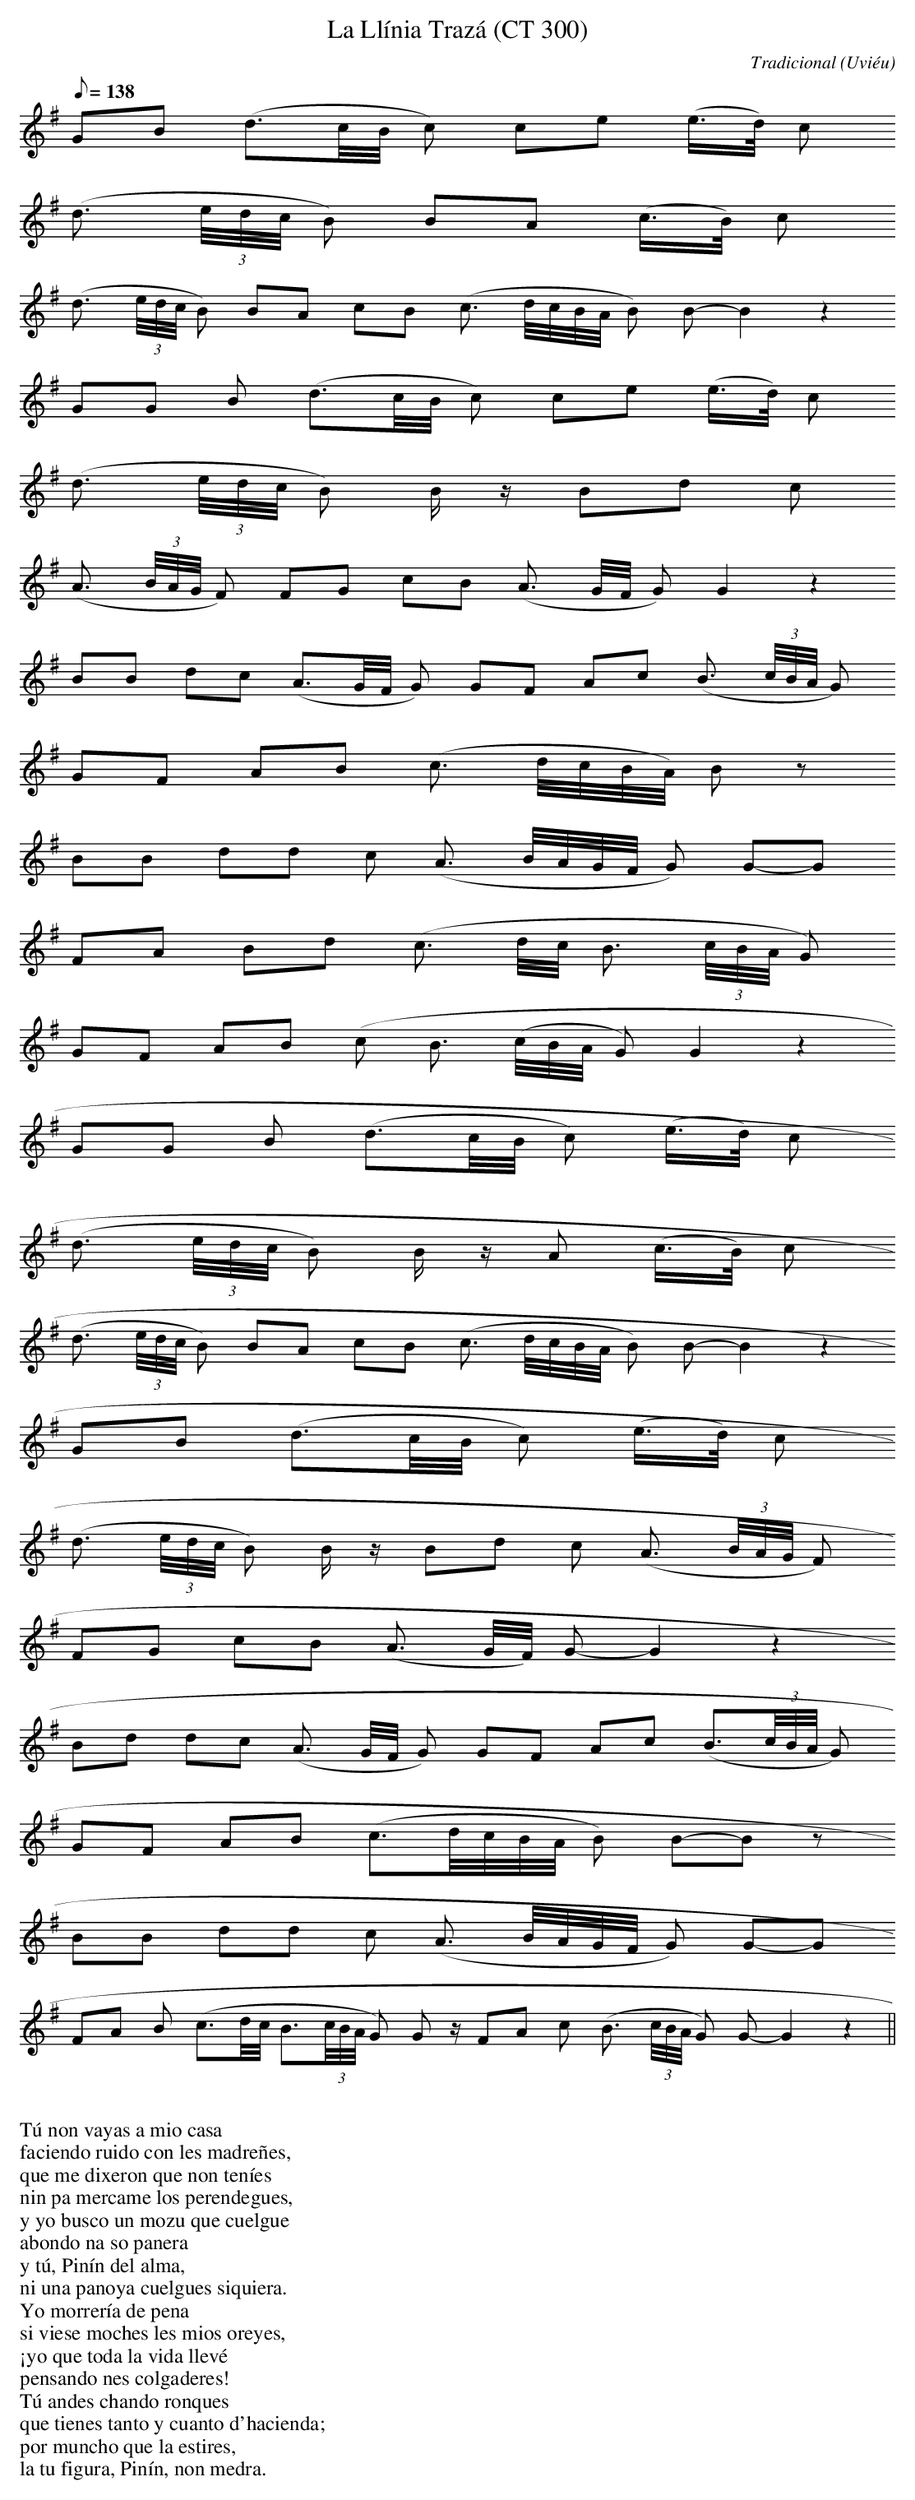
X:1
T:La Llínia Trazá (CT 300)
C:Tradicional
O:Uviéu
M:Llibre
L:1/8
Q:1/8=138
W:Tú non vayas a mio casa
W:faciendo ruido con les madreñes,
W:que me dixeron que non teníes
W:nin pa mercame los perendegues,
W:y yo busco un mozu que cuelgue
W:abondo na so panera
W:y tú, Pinín del alma,
W:ni una panoya cuelgues siquiera.
W:Yo morrería de pena
W:si viese moches les mios oreyes,
W:¡yo que toda la vida llevé
W:pensando nes colgaderes!
W:Tú andes chando ronques
W:que tienes tanto y cuanto d'hacienda;
W:por muncho que la estires,
W:la tu figura, Pinín, non medra.
K:G
GB (d3/2c/4B/4 c) ce (e/>d/) c
(d3/2 (3e/4d/4c/4 B) BA (c/>B/) c
(d3/2 (3e/4d/4c/4 B) BA cB (c3/2 d/4c/4B/4A/4 B) B-B2 z2
GG B (d3/2c/4B/4 c) ce (e/>d/) c
(d3/2 (3e/4d/4c/4 B) B/z/ Bd c
(A3/2 (3B/4A/4G/4 F) FG cB (A3/2 G/4F/4 G) G2 z2
BB dc (A3/2G/4F/4 G) GF Ac (B3/2 (3c/4B/4A/4 G)
GF AB (c3/2 d/4c/4B/4A/4) B z
BB dd c (A3/2 B/4A/4G/4F/4 G) G-G
FA Bd (c3/2 d/4c/4 B3/2 (3c/4B/4A/4 G)
GF AB (c B3/2 (c/4B/4A/4 G) G2 z2
GG B (d3/2c/4B/4 c) (e/>d/) c
(d3/2 (3e/4d/4c/4 B) B/z/ A (c/>B/) c
(d3/2 (3e/4d/4c/4 B) BA cB (c3/2 d/4c/4B/4A/4 B) B-B2 z2
GB (d3/2c/4B/4 c) (e/>d/) c
(d3/2 (3e/4d/4c/4 B) B/z/ Bd c (A3/2 (3B/4A/4G/4 F)
FG cB (A3/2 G/4F/4) G-G2 z2
Bd dc (A3/2 G/4F/4 G) GF Ac (B3/2(3c/4B/4A/4 G)
GF AB (c3/2d/4c/4B/4A/4 B) B-B z
BB dd c (A3/2 B/4A/4G/4F/4 G) G-G
FA B (c3/2d/4c/4 B3/2(3c/4B/4A/4 G) G z/ FA c (B3/2 (3c/4B/4A/4 G) G-G2 z2 ||
